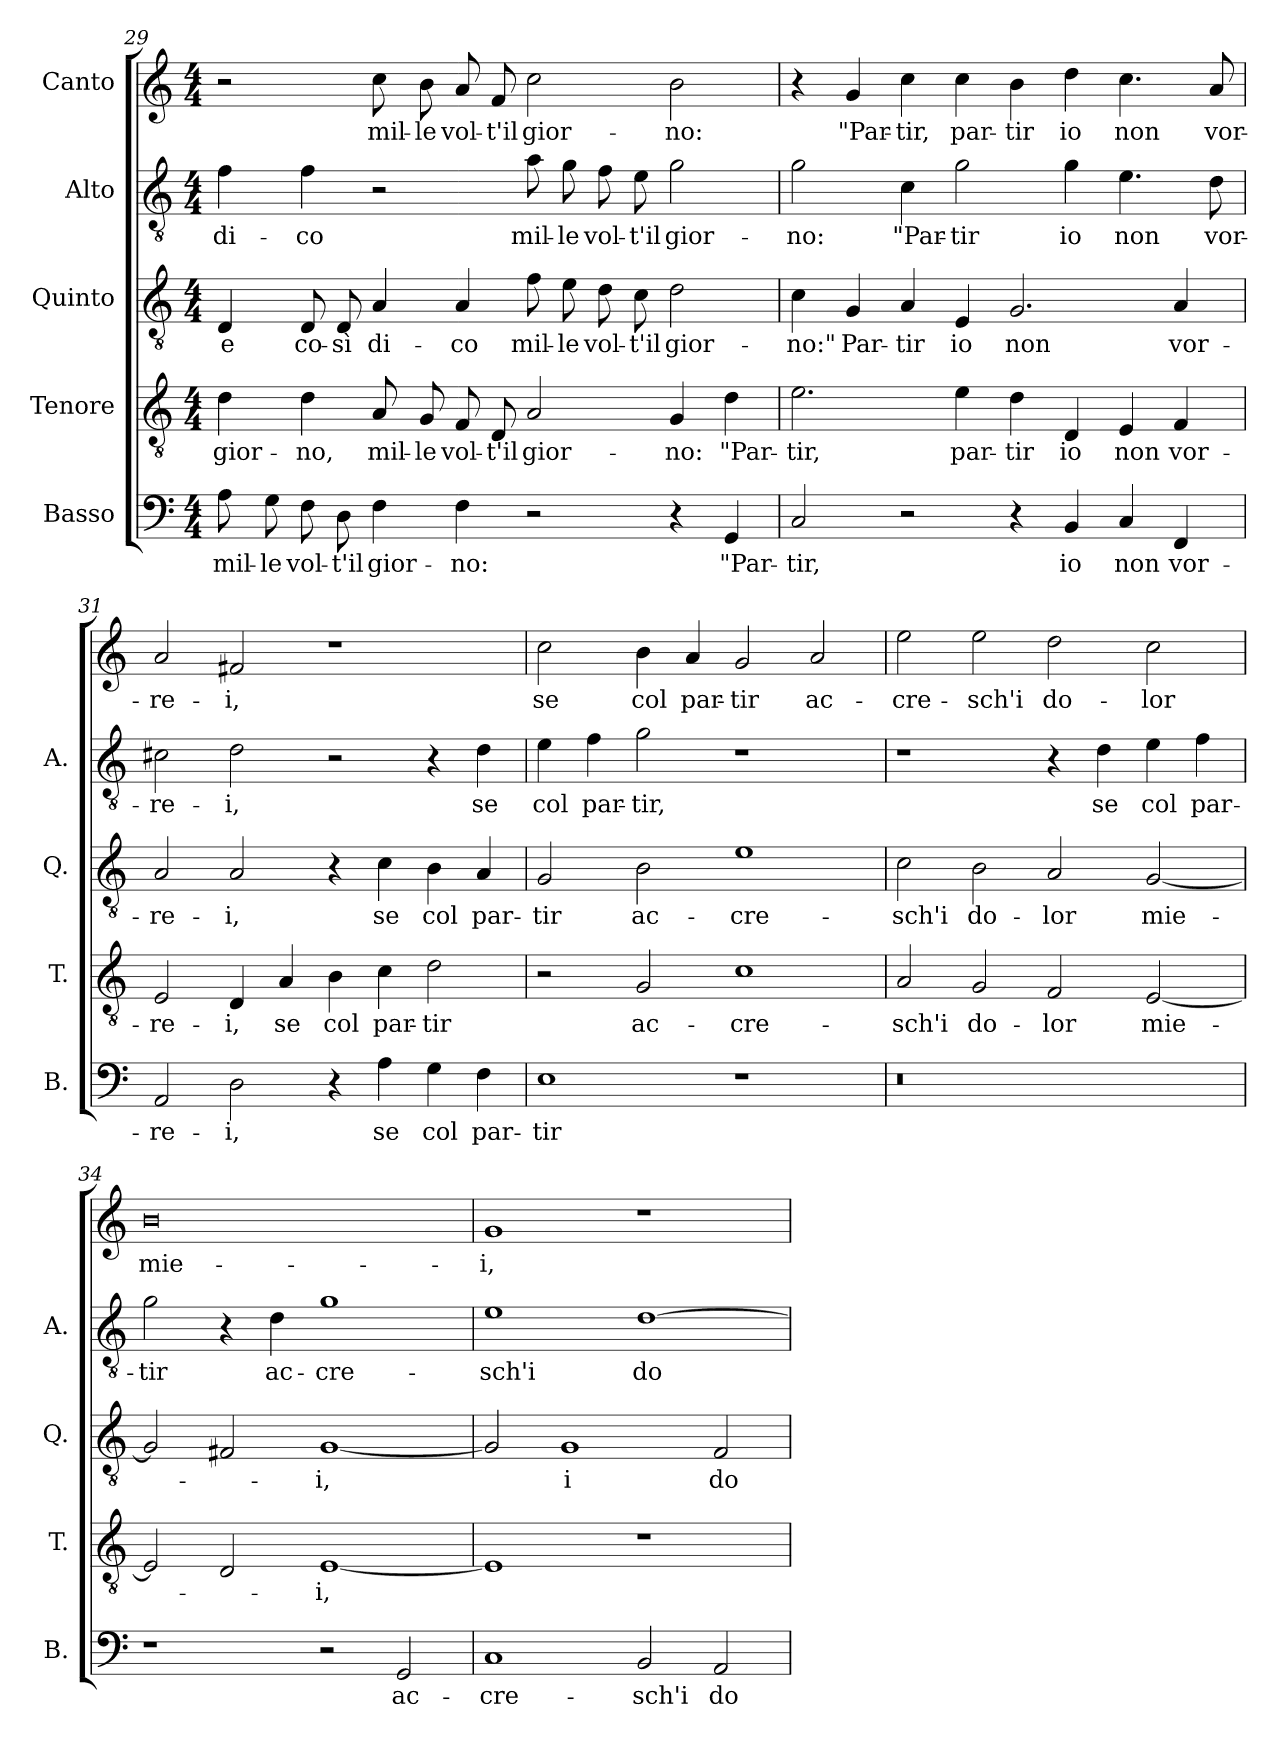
**kern	**text	**kern	**text	**kern	**text	**kern	**text	**kern	**text
*part5	*part5	*part4	*part4	*part3	*part3	*part2	*part2	*part1	*part1
*staff5	*staff5	*staff4	*staff4	*staff3	*staff3	*staff2	*staff2	*staff1	*staff1
*I"Basso	*	*I"Tenore	*	*I"Quinto	*	*I"Alto	*	*I"Canto	*
*I'B.	*	*I'T.	*	*I'Q.	*	*I'A.	*	*	*
*clefF4	*	*clefGv2	*	*clefGv2	*	*clefGv2	*	*clefG2	*
*k[]	*	*k[]	*	*k[]	*	*k[]	*	*k[]	*
*C:	*	*C:	*	*C:	*	*C:	*	*C:	*
*M4/4	*	*M4/4	*	*M4/4	*	*M4/4	*	*M4/4	*
=29	=29	=29	=29	=29	=29	=29	=29	=29	=29
8A\	mil-	4d\	gior-	4D/	e	4f\	di-	2r	.
8G\	-le	.	.	.	.	.	.	.	.
8F\	vol-	4d\	-no,	8D/	co-	4f\	-co	.	.
8D\	-t'il	.	.	8D/	-sì	.	.	.	.
4F\	gior-	8A/	mil-	4A/	di-	2r	.	8cc\	mil-
.	.	8G/	-le	.	.	.	.	8b\	-le
4F\	-no:	8F/	vol-	4A/	-co	.	.	8a/	vol-
.	.	8D/	-t'il	.	.	.	.	8f/	-t'il
2r	.	2A/	gior-	8f\	mil-	8a\	mil-	2cc\	gior-
.	.	.	.	8e\	-le	8g\	-le	.	.
.	.	.	.	8d\	vol-	8f\	vol-	.	.
.	.	.	.	8c\	-t'il	8e\	-t'il	.	.
4r	.	4G/	-no:	2d\	gior-	2g\	gior-	2b\	-no:
4GG/	"Par-	4d\	"Par-	.	.	.	.	.	.
=30	=30	=30	=30	=30	=30	=30	=30	=30	=30
2C/	-tir,	2.e\	-tir,	4c\	-no:"	2g\	-no:	4r	.
.	.	.	.	4G/	Par-	.	.	4g/	"Par-
2r	.	.	.	4A/	-tir	4c\	"Par-	4cc\	-tir,
.	.	4e\	par-	4E/	io	2g\	-tir	4cc\	par-
4r	.	4d\	-tir	2.G/	non	.	.	4b\	-tir
4BB/	io	4D/	io	.	.	4g\	io	4dd\	io
4C/	non	4E/	non	.	.	4.e\	non	4.cc\	non
4FF/	vor-	4F/	vor-	4A/	vor-	.	.	.	.
.	.	.	.	.	.	8d\	vor-	8a/	vor-
=31	=31	=31	=31	=31	=31	=31	=31	=31	=31
2AA/	-re-	2E/	-re-	2A/	-re-	2c#X\	-re-	2a/	-re-
2D\	-i,	4D/	-i,	2A/	-i,	2d\	-i,	2f#X/	-i,
.	.	4A/	se	.	.	.	.	.	.
4r	.	4B\	col	4r	.	2r	.	1r	.
4A\	se	4c\	par-	4c\	se	.	.	.	.
4G\	col	2d\	-tir	4B\	col	4r	.	.	.
4F\	par-	.	.	4A/	par-	4d\	se	.	.
=32	=32	=32	=32	=32	=32	=32	=32	=32	=32
1E\	-tir	2r	.	2G/	-tir	4e\	col	2cc\	se
.	.	.	.	.	.	4f\	par-	.	.
.	.	2G/	ac-	2B\	ac-	2g\	-tir,	4b\	col
.	.	.	.	.	.	.	.	4a/	par-
1r	.	1c\	-cre-	1e\	-cre-	1r	.	2g/	-tir
.	.	.	.	.	.	.	.	2a/	ac-
=33	=33	=33	=33	=33	=33	=33	=33	=33	=33
!LO:N:vis=0	!	!	!	!	!	!	!	!	!
1r	.	2A/	-sch'i	2c\	-sch'i	1r	.	2ee\	-cre-
.	.	2G/	do-	2B\	do-	.	.	2ee\	-sch'i
1ryy	.	2F/	-lor	2A/	-lor	4r	.	2dd\	do-
.	.	.	.	.	.	4d\	se	.	.
.	.	[2E/	mie-	[2G/	mie-	4e\	col	2cc\	-lor
.	.	.	.	.	.	4f\	par-	.	.
=34	=34	=34	=34	=34	=34	=34	=34	=34	=34
1r	.	2E/]	.	2G/]	.	2g\	-tir	0b\	mie-
.	.	2D/	.	2F#X/	.	4r	.	.	.
.	.	.	.	.	.	4d\	ac-	.	.
2r	.	[1E/	-i,	[1G/	-i,	1g\	-cre-	.	.
2GG/	ac-	.	.	.	.	.	.	.	.
=35	=35	=35	=35	=35	=35	=35	=35	=35	=35
1C/	-cre-	1E/]	.	2G/]	.	1e\	-sch'i	1g/	-i,
.	.	.	.	1G/	i	.	.	.	.
2BB/	-sch'i	1r	.	.	.	[1d\	do-	1r	.
2AA/	do-	.	.	2F/	do-	.	.	.	.
=	=	=	=	=	=	=	=	=	=
*-	*-	*-	*-	*-	*-	*-	*-	*-	*-
